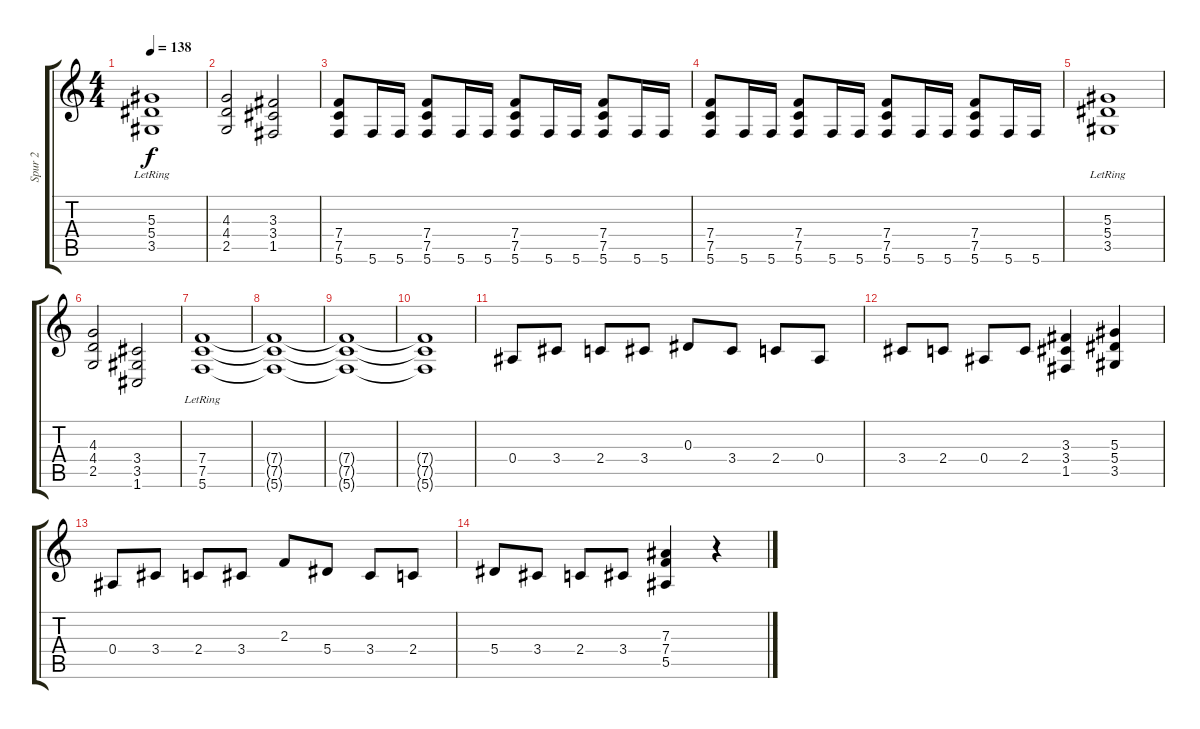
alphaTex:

\track ("Spur 2" "Spur 2") {instrument distortionguitar}
\staff {score tabs}
\tuning (C4 G3 Eb3 Bb2 F2 C2) {hide}
\ts (4 4)
\tempo 138
\clef g2
\ks c
(5.3{lr} 5.4 3.5).1{dy f} |
(4.3 4.4 2.5).2 (3.3 3.4 1.5).2 |
(7.4 7.5 5.6).8 5.6.16 5.6.16 (7.4 7.5 5.6).8 5.6.16 5.6.16 (7.4 7.5 5.6).8 5.6.16 5.6.16 (7.4 7.5 5.6).8 5.6.16 5.6.16 |
(7.4 7.5 5.6).8 5.6.16 5.6.16 (7.4 7.5 5.6).8 5.6.16 5.6.16 (7.4 7.5 5.6).8 5.6.16 5.6.16 (7.4 7.5 5.6).8 5.6.16 5.6.16 |
(5.3{lr} 5.4 3.5).1 |
(4.3 4.4 2.5).2 (3.4 3.5 1.6).2 |
(7.4{lr} 7.5 5.6).1 |
(7.4{t} 7.5{t} 5.6{t}).1 |
(7.4{t} 7.5{t} 5.6{t}).1 |
(7.4{t} 7.5{t} 5.6{t}).1 |
0.4.8 3.4.8 2.4.8 3.4.8 0.3.8 3.4.8 2.4.8 0.4.8 |
3.4.8 2.4.8 0.4.8 2.4.8 (3.3 3.4 1.5).4 (5.3 5.4 3.5).4 |
0.4.8 3.4.8 2.4.8 3.4.8 2.3.8 5.4.8 3.4.8 2.4.8 |
5.4.8 3.4.8 2.4.8 3.4.8 (7.3 7.4 5.5).4 r.4
